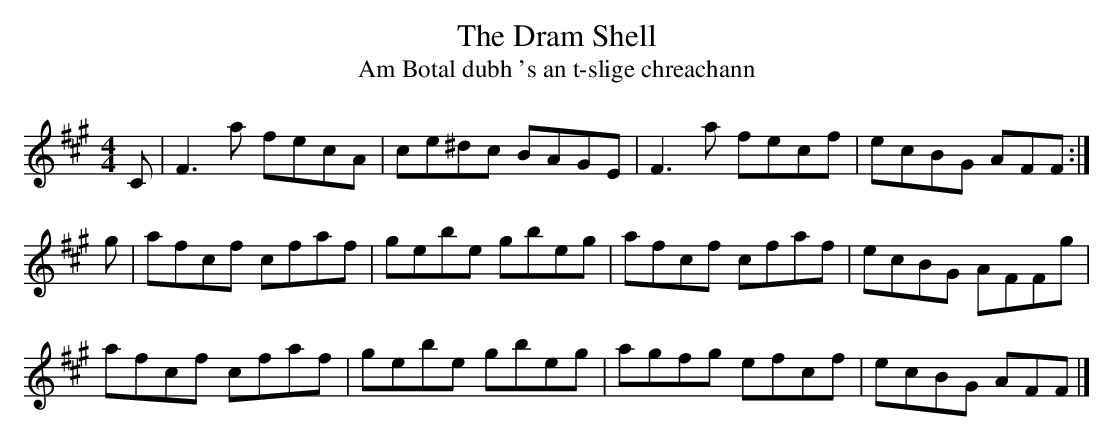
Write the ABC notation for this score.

X:1
T:The Dram Shell
T:Am Botal dubh 's an t-slige chreachann
M:4/4
L:1/8
K:F# minor
C|F3a fecA|ce^dc BAGE|F3a fecf|ecBG AFF:|
g|afcf cfaf|gebe gbeg|afcf cfaf|ecBG AFFg|
afcf cfaf|gebe gbeg|agfg efcf|ecBG AFF|]
